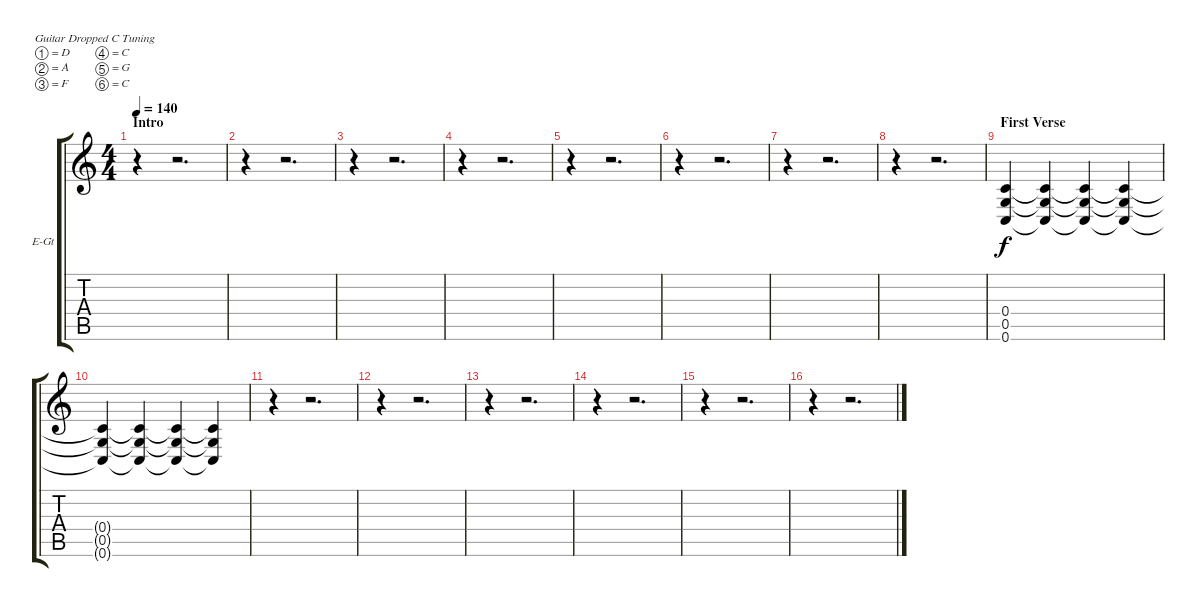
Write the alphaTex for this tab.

\bracketExtendMode groupsimilarinstruments
\firstSystemTrackNameOrientation horizontal
\otherSystemsTrackNameOrientation horizontal
\track ("Guitar 3" "E-Gt") {instrument distortionguitar}
\staff {score tabs}
\tuning (D4 A3 F3 C3 G2 C2)
\ts (4 4)
\section ("" "Intro")
\tempo 140
\clef g2
\ks c
r.4{dy f instrument distortionguitar} r.2{d} |
r.4 r.2{d} |
r.4 r.2{d} |
r.4 r.2{d} |
r.4 r.2{d} |
r.4 r.2{d} |
r.4 r.2{d} |
r.4 r.2{d} |
\section ("" "First Verse")
(0.4 0.5 0.6).4 (0.4{t} 0.5{t} 0.6{t}).4 (0.4{t} 0.5{t} 0.6{t}).4 (0.4{t} 0.5{t} 0.6{t}).4 |
(0.4{t} 0.5{t} 0.6{t}).4 (0.4{t} 0.5{t} 0.6{t}).4 (0.4{t} 0.5{t} 0.6{t}).4 (0.4{t} 0.5{t} 0.6{t}).4 |
r.4 r.2{d} |
r.4 r.2{d} |
r.4 r.2{d} |
r.4 r.2{d} |
r.4 r.2{d} |
r.4 r.2{d}
